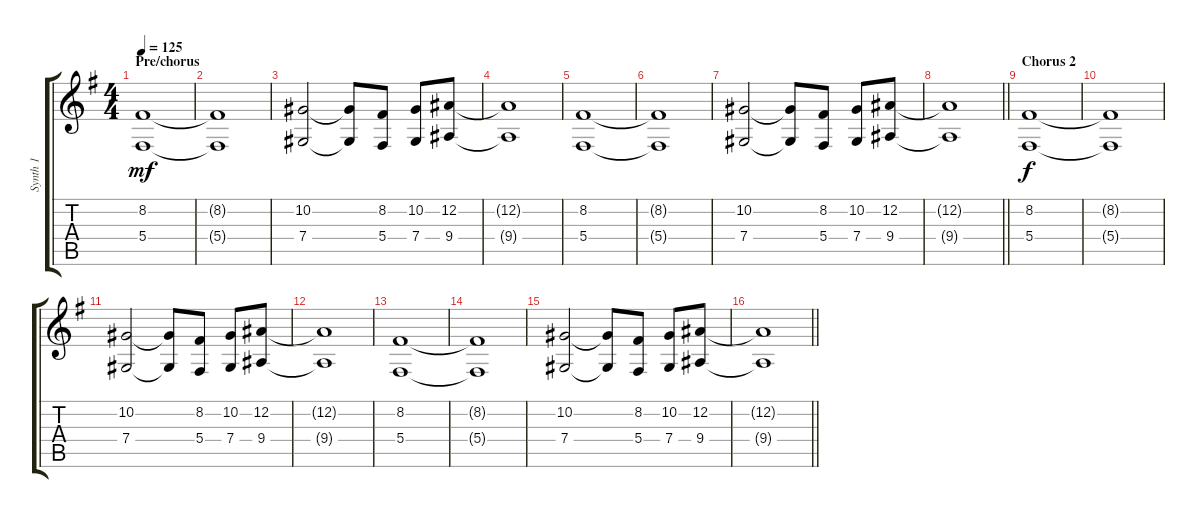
\track ("Synth 1" "Synth 1") {instrument synthstrings1}
\staff {score tabs}
\tuning (Eb4 Bb3 Gb3 Db3 Ab2 Eb2) {hide}
\ts (4 4)
\section ("" "Pre/chorus")
\tempo 125
\clef g2
\ks g
(8.2 5.4).1{dy mf} |
(8.2{t} 5.4{t}).1 |
(10.2 7.4).2 (10.2{t} 7.4{t}).8 (8.2 5.4).8 (10.2 7.4).8 (12.2 9.4).8 |
(12.2{t} 9.4{t}).1 |
(8.2 5.4).1 |
(8.2{t} 5.4{t}).1 |
(10.2 7.4).2 (10.2{t} 7.4{t}).8 (8.2 5.4).8 (10.2 7.4).8 (12.2 9.4).8 |
\barLineRight lightlight
(12.2{t} 9.4{t}).1 |
\section ("" "Chorus 2")
(8.2 5.4).1{dy f} |
(8.2{t} 5.4{t}).1 |
(10.2 7.4).2 (10.2{t} 7.4{t}).8 (8.2 5.4).8 (10.2 7.4).8 (12.2 9.4).8 |
(12.2{t} 9.4{t}).1 |
(8.2 5.4).1 |
(8.2{t} 5.4{t}).1 |
(10.2 7.4).2 (10.2{t} 7.4{t}).8 (8.2 5.4).8 (10.2 7.4).8 (12.2 9.4).8 |
\barLineRight lightlight
(12.2{t} 9.4{t}).1
